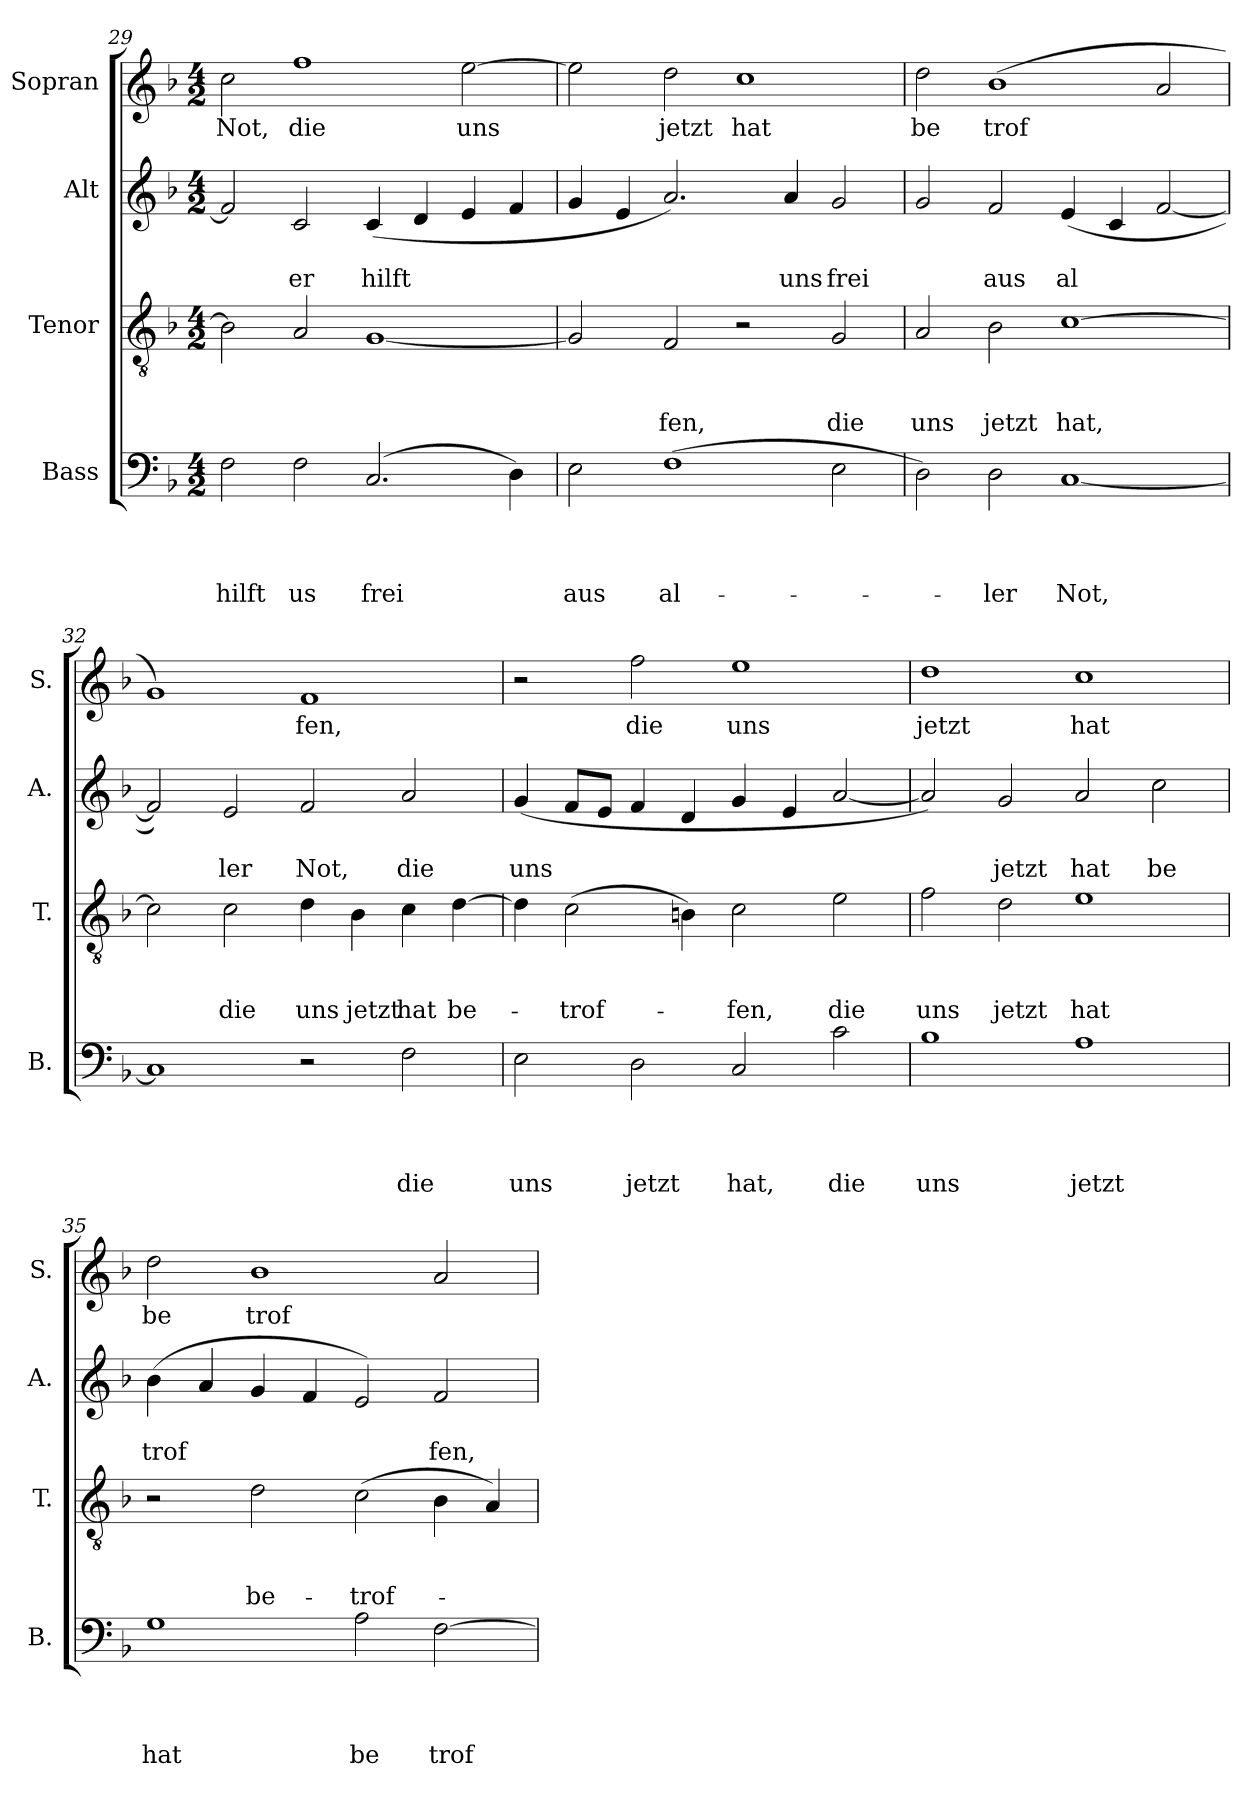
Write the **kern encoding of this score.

**kern	**text	**text	**text	**text	**kern	**text	**text	**text	**kern	**text	**text	**kern	**text
*part4	*part4	*part4	*part4	*part4	*part3	*part3	*part3	*part3	*part2	*part2	*part2	*part1	*part1
*staff4	*staff4	*staff4	*staff4	*staff4	*staff3	*staff3	*staff3	*staff3	*staff2	*staff2	*staff2	*staff1	*staff1
*I"Bass	*	*	*	*	*I"Tenor	*	*	*	*I"Alt	*	*	*I"Sopran	*
*I'B.	*	*	*	*	*I'T.	*	*	*	*I'A.	*	*	*I'S.	*
*clefF4	*	*	*	*	*clefGv2	*	*	*	*clefG2	*	*	*clefG2	*
*k[b-]	*	*	*	*	*k[b-]	*	*	*	*k[b-]	*	*	*k[b-]	*
*F:	*	*	*	*	*F:	*	*	*	*F:	*	*	*F:	*
*M4/2	*	*	*	*	*M4/2	*	*	*	*M4/2	*	*	*M4/2	*
=29	=29	=29	=29	=29	=29	=29	=29	=29	=29	=29	=29	=29	=29
!	!	!	!	!LO:LY:b	!	!	!	!	!	!	!	!	!LO:LY:b
2F\	.	.	.	hilft	2B-\]	.	.	.	2f/]	.	.	2cc\	Not,
!	!	!	!	!LO:LY:b	!	!	!	!	!	!	!LO:LY:b	!	!LO:LY:b
2F\	.	.	.	us	2A/	.	.	.	2c/	.	er	1ff	die
!	!	!	!	!LO:LY:b	!	!	!	!	!	!	!LO:LY:b	!	!
(2.C/	.	.	.	frei	[<1G	.	.	.	(<4c/	.	hilft	.	.
.	.	.	.	.	.	.	.	.	4d/	.	.	.	.
!	!	!	!	!	!	!	!	!	!	!	!	!	!LO:LY:b
.	.	.	.	.	.	.	.	.	4e/	.	.	[>2ee\	uns
4D\)	.	.	.	.	.	.	.	.	4f/	.	.	.	.
=30	=30	=30	=30	=30	=30	=30	=30	=30	=30	=30	=30	=30	=30
!	!	!	!	!LO:LY:b	!	!	!	!	!	!	!	!	!
2E\	.	.	.	aus	2G/]	.	.	.	4g/	.	.	2ee\]	.
.	.	.	.	.	.	.	.	.	4e/	.	.	.	.
!	!	!	!	!LO:LY:b	!	!	!	!LO:LY:b	!	!	!	!	!LO:LY:b
(>1F	.	.	.	al-	2F/	.	.	-fen,	2.a/)	.	.	2dd\	jetzt
!	!	!	!	!	!	!	!	!	!	!	!	!	!LO:LY:b
.	.	.	.	.	2r	.	.	.	.	.	.	1cc	hat
!	!	!	!	!	!	!	!	!	!	!	!LO:LY:b	!	!
.	.	.	.	.	.	.	.	.	4a/	.	uns	.	.
!	!	!	!	!	!	!	!	!LO:LY:b	!	!	!LO:LY:b	!	!
2E\	.	.	.	.	2G/	.	.	die	2g/	.	frei	.	.
!!LO:LB:g=z
=31	=31	=31	=31	=31	=31	=31	=31	=31	=31	=31	=31	=31	=31
!	!	!	!	!	!	!	!	!LO:LY:b	!	!	!	!	!LO:LY:b
2D\)	.	.	.	.	2A/	.	.	uns	2g/	.	.	2dd\	be
!	!	!	!	!LO:LY:b	!	!	!	!LO:LY:b	!	!	!LO:LY:b	!	!LO:LY:b
2D\	.	.	.	-ler	2B-\	.	.	jetzt	2f/	.	aus	(>1b-	trof
!	!	!	!	!LO:LY:b	!	!	!	!LO:LY:b	!	!	!LO:LY:b	!	!
[<1C	.	.	.	Not,	[>1c	.	.	hat,	(<4e/	.	al	.	.
.	.	.	.	.	.	.	.	.	4c/	.	.	.	.
.	.	.	.	.	.	.	.	.	[<2f/	.	.	2a/	.
=32	=32	=32	=32	=32	=32	=32	=32	=32	=32	=32	=32	=32	=32
1C]	.	.	.	.	2c\]	.	.	.	2f/])	.	.	1g)	.
!	!	!	!	!	!	!	!	!LO:LY:b	!	!	!LO:LY:b	!	!
.	.	.	.	.	2c\	.	.	die	2e/	.	ler	.	.
!	!	!	!	!	!	!	!	!LO:LY:b	!	!	!LO:LY:b	!	!LO:LY:b
2r	.	.	.	.	4d\	.	.	uns	2f/	.	Not,	1f	fen,
!	!	!	!	!	!	!	!	!LO:LY:b	!	!	!	!	!
.	.	.	.	.	4B-\	.	.	jetzt	.	.	.	.	.
!	!	!	!	!LO:LY:b	!	!	!	!LO:LY:b	!	!	!LO:LY:b	!	!
2F\	.	.	.	die	4c\	.	.	hat	2a/	.	die	.	.
!	!	!	!	!	!	!	!	!LO:LY:b	!	!	!	!	!
.	.	.	.	.	[>4d\	.	.	be-	.	.	.	.	.
=33	=33	=33	=33	=33	=33	=33	=33	=33	=33	=33	=33	=33	=33
!	!	!	!	!LO:LY:b	!	!	!	!	!	!	!LO:LY:b	!	!
2E\	.	.	.	uns	4d\]	.	.	.	(<4g/	.	uns	2r	.
!	!	!	!	!	!	!	!	!LO:LY:b	!	!	!	!	!
.	.	.	.	.	(>2c\	.	.	-trof-	8f/L	.	.	.	.
.	.	.	.	.	.	.	.	.	8e/J	.	.	.	.
!	!	!	!	!LO:LY:b	!	!	!	!	!	!	!	!	!LO:LY:b
2D\	.	.	.	jetzt	.	.	.	.	4f/	.	.	2ff\	die
.	.	.	.	.	4Bn\)	.	.	.	4d/	.	.	.	.
!	!	!	!	!LO:LY:b	!	!	!	!LO:LY:b	!	!	!	!	!LO:LY:b
2C/	.	.	.	hat,	2c\	.	.	-fen,	4g/	.	.	1ee	uns
.	.	.	.	.	.	.	.	.	4e/	.	.	.	.
!	!	!	!	!LO:LY:b	!	!	!	!LO:LY:b	!	!	!	!	!
2c\	.	.	.	die	2e\	.	.	die	[<2a/	.	.	.	.
=34	=34	=34	=34	=34	=34	=34	=34	=34	=34	=34	=34	=34	=34
!	!	!	!	!LO:LY:b	!	!	!	!LO:LY:b	!	!	!	!	!LO:LY:b
1B-	.	.	.	uns	2f\	.	.	uns	2a/])	.	.	1dd	jetzt
!	!	!	!	!	!	!	!	!LO:LY:b	!	!	!LO:LY:b	!	!
.	.	.	.	.	2d\	.	.	jetzt	2g/	.	jetzt	.	.
!	!	!	!	!LO:LY:b	!	!	!	!LO:LY:b	!	!	!LO:LY:b	!	!LO:LY:b
1A	.	.	.	jetzt	1e	.	.	hat	2a/	.	hat	1cc	hat
!	!	!	!	!	!	!	!	!	!	!	!LO:LY:b	!	!
.	.	.	.	.	.	.	.	.	2cc\	.	be	.	.
=35	=35	=35	=35	=35	=35	=35	=35	=35	=35	=35	=35	=35	=35
!	!	!	!	!LO:LY:b	!	!	!	!	!	!	!LO:LY:b	!	!LO:LY:b
1G	.	.	.	hat	2r	.	.	.	(>4b-\	.	trof	2dd\	be
.	.	.	.	.	.	.	.	.	4a/	.	.	.	.
!	!	!	!	!	!	!	!	!LO:LY:b	!	!	!	!	!LO:LY:b
.	.	.	.	.	2d\	.	.	be-	4g/	.	.	1b-	trof
.	.	.	.	.	.	.	.	.	4f/	.	.	.	.
!	!	!	!	!LO:LY:b	!	!	!	!LO:LY:b	!	!	!	!	!
2A\	.	.	.	be	(>2c\	.	.	-trof-	2e/)	.	.	.	.
!	!	!	!	!LO:LY:b	!	!	!	!	!	!	!LO:LY:b	!	!
[<2F\	.	.	.	trof	4B-\	.	.	.	2f/	.	fen,	2a/	.
.	.	.	.	.	4A/)	.	.	.	.	.	.	.	.
=	=	=	=	=	=	=	=	=	=	=	=	=	=
*-	*-	*-	*-	*-	*-	*-	*-	*-	*-	*-	*-	*-	*-
